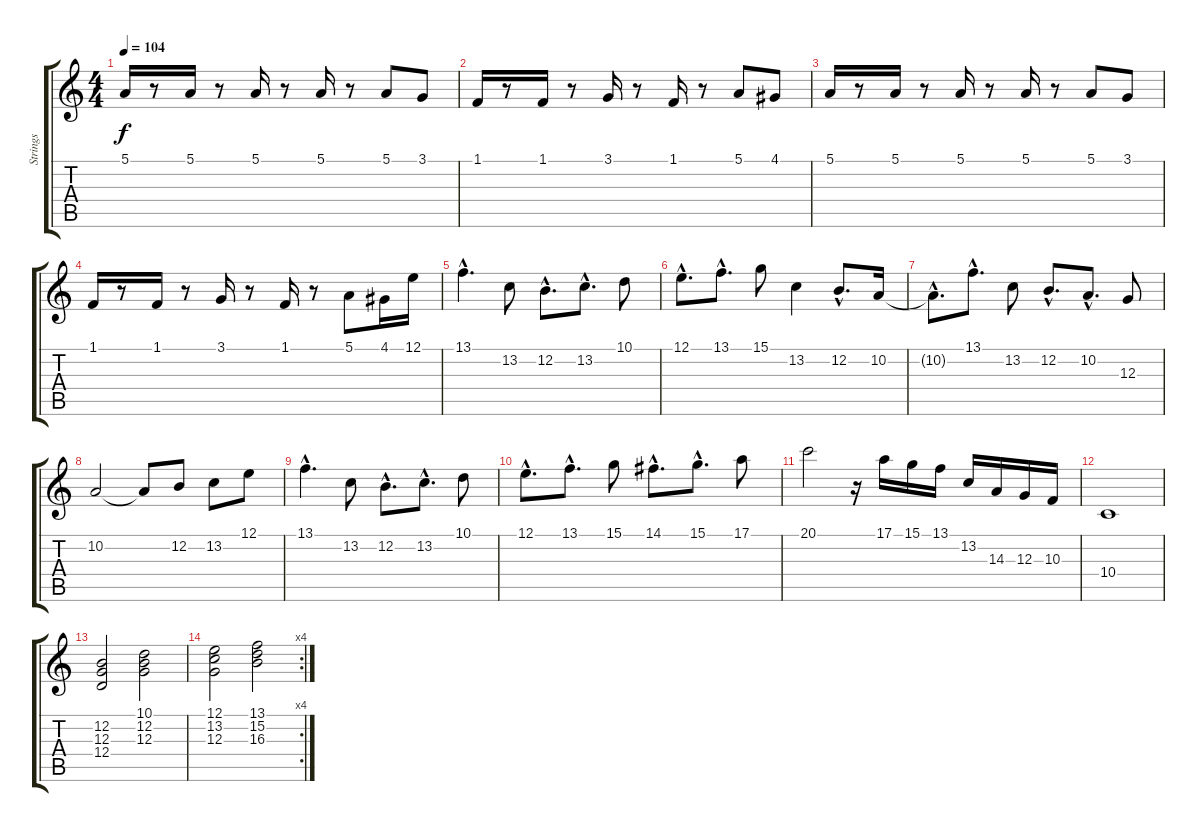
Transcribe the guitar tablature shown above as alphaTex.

\track ("Strings" "Strings") {instrument stringensemble1}
\staff {score tabs}
\tuning (E4 B3 G3 D3 A2 E2) {hide}
\ts (4 4)
\tempo 104
\clef g2
\ks c
5.1.16{dy f} r.8 5.1.16 r.8 5.1.16 r.8 5.1.16 r.8 5.1.8 3.1.8 |
1.1.16 r.8 1.1.16 r.8 3.1.16 r.8 1.1.16 r.8 5.1.8 4.1.8 |
5.1.16 r.8 5.1.16 r.8 5.1.16 r.8 5.1.16 r.8 5.1.8 3.1.8 |
1.1.16 r.8 1.1.16 r.8 3.1.16 r.8 1.1.16 r.8 5.1.8 4.1.16 12.1.16 |
13.1{hac}.4{d} 13.2.8 12.2{hac}.8{d} 13.2{hac}.8{d} 10.1.8 |
12.1{hac}.8{d} 13.1{hac}.8{d} 15.1.8 13.2.4 12.2{hac}.8{d} 10.2.16 |
10.2{hac t}.8{d} 13.1{hac}.8{d} 13.2.8 12.2{hac}.8{d} 10.2{hac}.8{d} 12.3.8 |
10.2.2 10.2{t}.8 12.2.8 13.2.8 12.1.8 |
13.1{hac}.4{d} 13.2.8 12.2{hac}.8{d} 13.2{hac}.8{d} 10.1.8 |
12.1{hac}.8{d} 13.1{hac}.8{d} 15.1.8 14.1{hac}.8{d} 15.1{hac}.8{d} 17.1.8 |
20.1.2 r.16 17.1.16 15.1.16 13.1.16 13.2.16 14.3.16 12.3.16 10.3.16 |
10.4.1 |
(12.2 12.3 12.4).2 (10.1 12.2 12.3).2 |
\rc 4
(12.1 13.2 12.3).2 (13.1 15.2 16.3).2
